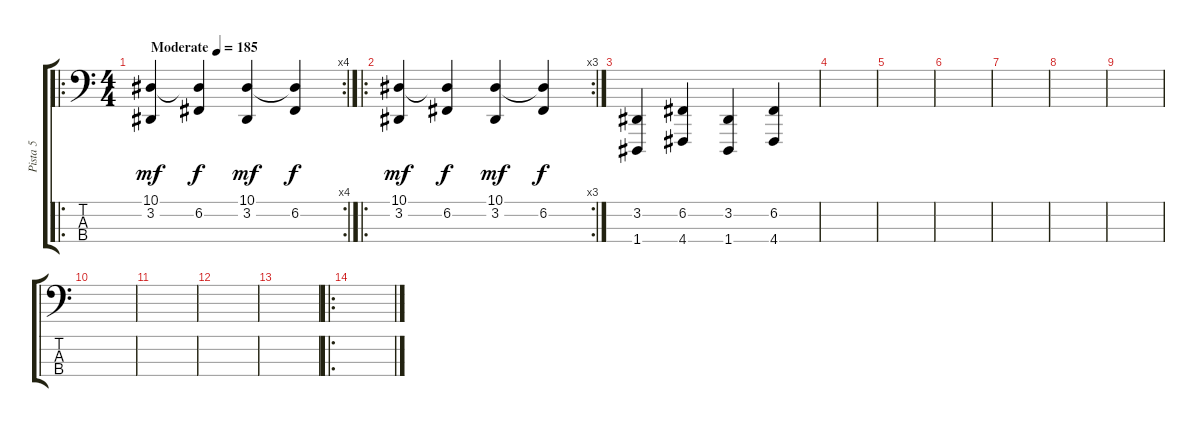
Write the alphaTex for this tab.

\track ("Pista 5" "Pista 5") {instrument lead1square}
\staff {score tabs}
\tuning (F2 C2 G1 D1) {hide}
\ro
\rc 4
\ts (4 4)
\tempo (185 "Moderate")
\clef f4
\ks c
(10.1 3.2).4{dy mf instrument lead1square} (10.1{t} 6.2).4{dy f} (10.1 3.2).4{dy mf} (10.1{t} 6.2).4{dy f} |
\ro
\rc 3
(10.1 3.2).4{dy mf} (10.1{t} 6.2).4{dy f} (10.1 3.2).4{dy mf} (10.1{t} 6.2).4{dy f} |
(3.2 1.4).4 (6.2 4.4).4 (3.2 1.4).4 (6.2 4.4).4 |
|
|
|
|
|
|
|
|
|
|
\ro
